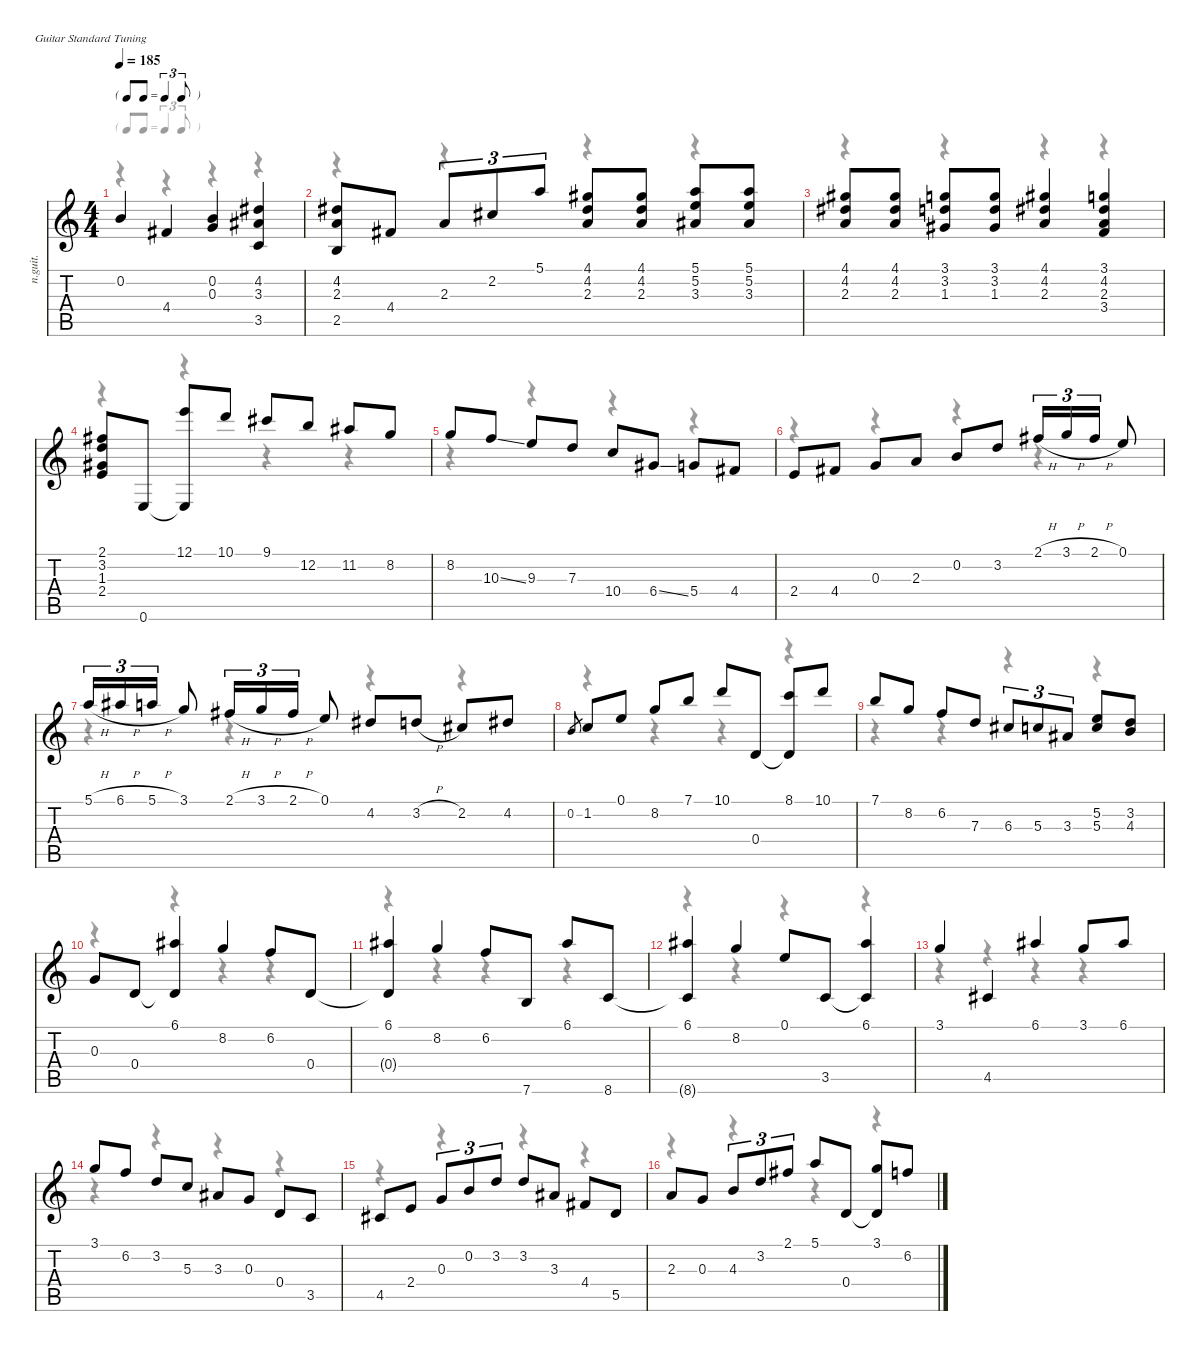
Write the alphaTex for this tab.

\defaultSystemsLayout 4
\hideDynamics
\bracketExtendMode nobrackets
\otherSystemsTrackNameOrientation horizontal
\track ("Track 1" "n.guit.") {instrument acousticguitarnylon}
\staff {score tabs}
\tuning (E4 B3 G3 D3 A2 E2)
\voice
\ts (4 4)
\tf triplet8th
\tempo 185
\clef g2
\ks c
0.2.4{dy f beam Up} 4.4{acc #}.4{beam Up} (0.2 0.3).4{beam Up} (4.2{acc #} 3.3{acc #} 3.5).4{beam Up} |
(4.2{acc #} 2.3 2.5).8{beam Up} 4.4{acc #}.8{beam Up} 2.3.8{tu (3 2) beam Up} 2.2{acc #}.8{tu (3 2) beam Up} 5.1.8{tu (3 2) beam Up} (4.1{acc #} 4.2{acc #} 2.3).8{beam Up} (4.1{acc #} 4.2{acc #} 2.3).8{beam Up} (5.1 5.2 3.3{acc #}).8{beam Up} (5.1 5.2 3.3{acc #}).8{beam Up} |
(4.1{acc #} 4.2{acc #} 2.3).8{beam Up} (4.1{acc #} 4.2{acc #} 2.3).8{beam Up} (3.1 3.2 1.3{acc #}).8{beam Up} (3.1 3.2 1.3{acc #}).8{beam Up} (4.1{acc #} 4.2{acc #} 2.3).4{beam Up} (3.1 4.2{acc #} 2.3 3.4).4{beam Up} |
(2.1{acc #} 3.2 1.3{acc #} 2.4).8{beam Up} 0.6.8{beam Up} (12.1 0.6{t}).8{beam Up} 10.1.8{beam Up} 9.1{acc #}.8{beam Up} 12.2.8{beam Up} 11.2{acc #}.8{beam Up} 8.2.8{beam Up} |
8.2.8{beam Up} 10.3{ss}.8{beam Up} 9.3.8{beam Up} 7.3.8{beam Up} 10.4.8{beam Up} 6.4{ss acc #}.8{beam Up} 5.4.8{beam Up} 4.4{acc #}.8{beam Up} |
2.4.8{beam Up} 4.4{acc #}.8{beam Up} 0.3.8{beam Up} 2.3.8{beam Up} 0.2.8{beam Up} 3.2.8{beam Up} 2.1{h acc #}.16{tu (3 2) beam Up} 3.1{h}.16{tu (3 2) beam Up} 2.1{h acc #}.16{tu (3 2) beam Up} 0.1.8{beam Up} |
5.1{h}.16{tu (3 2) beam Up} 6.1{h acc #}.16{tu (3 2) beam Up} 5.1{h}.16{tu (3 2) beam Up} 3.1.8{beam Up} 2.1{h acc #}.16{tu (3 2) beam Up} 3.1{h}.16{tu (3 2) beam Up} 2.1{h acc #}.16{tu (3 2) beam Up} 0.1.8{beam Up} 4.2{acc #}.8{beam Up} 3.2{h}.8{beam Up} 2.2{acc #}.8{beam Up} 4.2{acc #}.8{beam Up} |
0.2.8{gr dy mf beam Up} 1.2.8{dy f beam Up} 0.1.8{beam Up} 8.2.8{beam Up} 7.1.8{beam Up} 10.1.8{beam Up} 0.4.8{beam Up} (8.1 0.4{t}).8{beam Up} 10.1.8{beam Up} |
7.1.8{beam Up} 8.2.8{beam Up} 6.2.8{beam Up} 7.3.8{beam Up} 6.3{acc #}.8{tu (3 2) beam Up} 5.3.8{tu (3 2) beam Up} 3.3{acc #}.8{tu (3 2) beam Up} (5.2 5.3).8{beam Up} (3.2 4.3).8{beam Up} |
0.3.8{beam Up} 0.4.8{beam Up} (6.1{acc #} 0.4{t}).4{beam Up} 8.2.4{beam Up} 6.2.8{beam Up} 0.4.8{beam Up} |
(6.1{acc #} 0.4{t}).4{beam Up} 8.2.4{beam Up} 6.2.8{beam Up} 7.6.8{beam Up} 6.1{acc #}.8{beam Up} 8.6.8{beam Up} |
(6.1{acc #} 8.6{t}).4{beam Up} 8.2.4{beam Up} 0.1.8{beam Up} 3.5.8{beam Up} (6.1{acc #} 3.5{t}).4{beam Up} |
3.1.4{beam Up} 4.5{acc #}.4{beam Up} 6.1{acc #}.4{beam Up} 3.1.8{beam Up} 6.1{acc #}.8{beam Up} |
3.1.8{beam Up} 6.2.8{beam Up} 3.2.8{beam Up} 5.3.8{beam Up} 3.3{acc #}.8{beam Up} 0.3.8{beam Up} 0.4.8{beam Up} 3.5.8{beam Up} |
4.5{acc #}.8{beam Up} 2.4.8{beam Up} 0.3.8{tu (3 2) beam Up} 0.2.8{tu (3 2) beam Up} 3.2.8{tu (3 2) beam Up} 3.2.8{beam Up} 3.3{acc #}.8{beam Up} 4.4{acc #}.8{beam Up} 5.5.8{beam Up} |
2.3.8{beam Up} 0.3.8{beam Up} 4.3.8{tu (3 2) beam Up} 3.2.8{tu (3 2) beam Up} 2.1{acc #}.8{tu (3 2) beam Up} 5.1.8{beam Up} 0.4.8{beam Up} (3.1 0.4{t}).8{beam Up} 6.2.8{beam Up}
\voice
\clef g2
\ottava regular
\simile none
\ks c
r.4{dy mf beam Down} r.4{beam Down} r.4{beam Down} r.4{beam Down} |
r.4{beam Down} r.4{beam Down} r.4{beam Down} r.4{beam Down} |
r.4{beam Down} r.4{beam Down} r.4{beam Down} r.4{beam Down} |
r.4{beam Down} r.4{beam Down} r.4{beam Down} r.4{beam Down} |
r.4{beam Down} r.4{beam Down} r.4{beam Down} r.4{beam Down} |
r.4{beam Down} r.4{beam Down} r.4{beam Down} r.4{beam Down} |
r.4{beam Down} r.4{beam Down} r.4{beam Down} r.4{beam Down} |
r.4{beam Down} r.4{beam Down} r.4{beam Down} r.4{beam Down} |
r.4{beam Down} r.4{beam Down} r.4{beam Down} r.4{beam Down} |
r.4{beam Down} r.4{beam Down} r.4{beam Down} r.4{beam Down} |
r.4{beam Down} r.4{beam Down} r.4{beam Down} r.4{beam Down} |
r.4{beam Down} r.4{beam Down} r.4{beam Down} r.4{beam Down} |
r.4{beam Down} r.4{beam Down} r.4{beam Down} r.4{beam Down} |
r.4{beam Down} r.4{beam Down} r.4{beam Down} r.4{beam Down} |
r.4{beam Down} r.4{beam Down} r.4{beam Down} r.4{beam Down} |
r.4{beam Down} r.4{beam Down} r.4{beam Down} r.4{beam Down}
